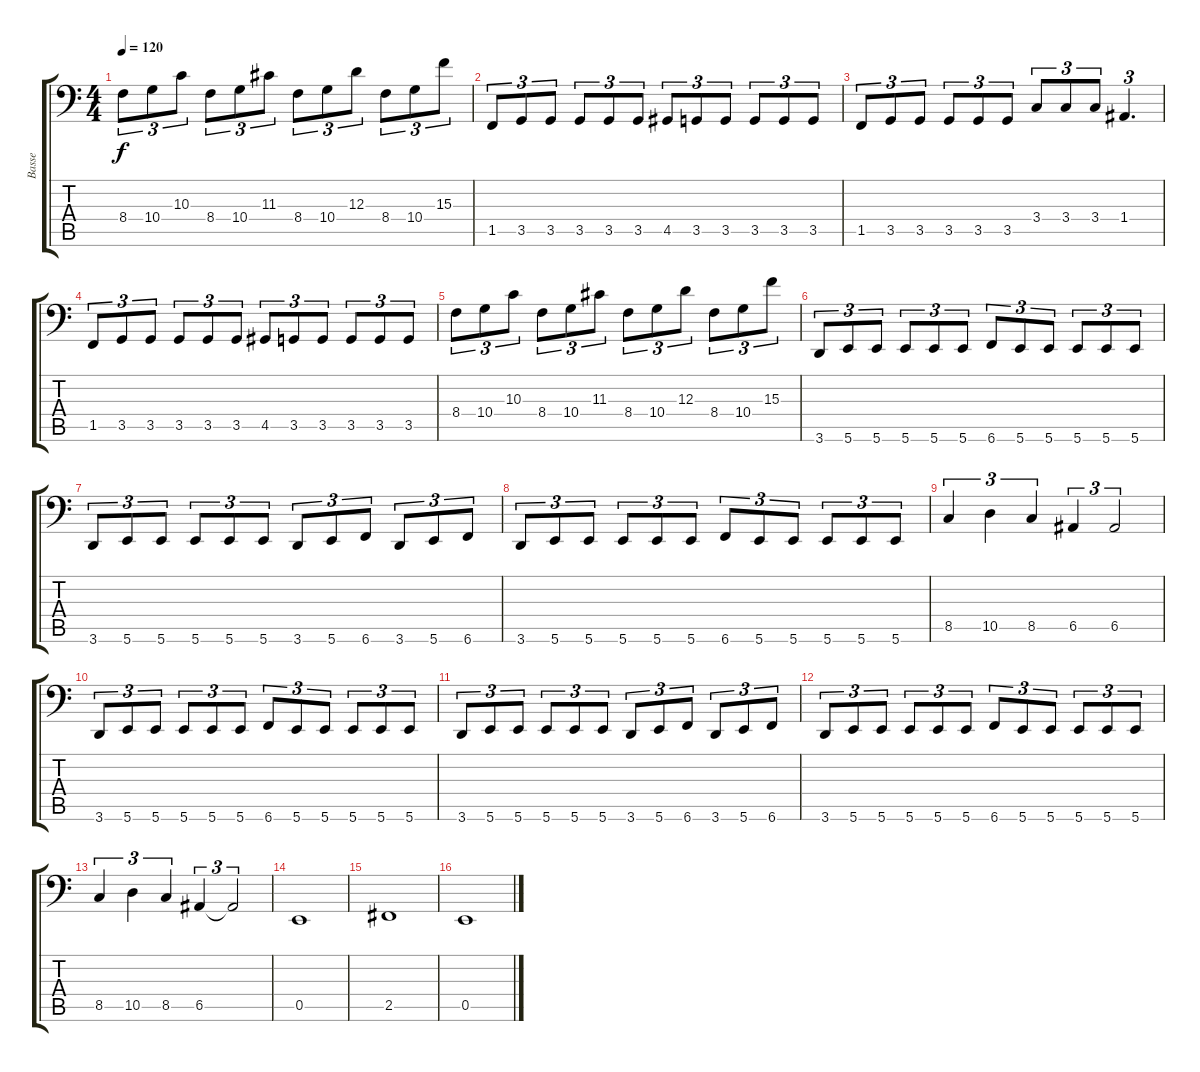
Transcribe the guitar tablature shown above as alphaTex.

\track ("Basse" "Basse") {instrument electricbassfinger}
\staff {score tabs}
\tuning (C3 G2 D2 A1 E1 B0) {hide}
\ts (4 4)
\tempo 120
\clef f4
\ks c
8.4.8{tu (3 2) dy f} 10.4.8{tu (3 2)} 10.3.8{tu (3 2)} 8.4.8{tu (3 2)} 10.4.8{tu (3 2)} 11.3.8{tu (3 2)} 8.4.8{tu (3 2)} 10.4.8{tu (3 2)} 12.3.8{tu (3 2)} 8.4.8{tu (3 2)} 10.4.8{tu (3 2)} 15.3.8{tu (3 2)} |
1.5.8{tu (3 2)} 3.5.8{tu (3 2)} 3.5.8{tu (3 2)} 3.5.8{tu (3 2)} 3.5.8{tu (3 2)} 3.5.8{tu (3 2)} 4.5.8{tu (3 2)} 3.5.8{tu (3 2)} 3.5.8{tu (3 2)} 3.5.8{tu (3 2)} 3.5.8{tu (3 2)} 3.5.8{tu (3 2)} |
1.5.8{tu (3 2)} 3.5.8{tu (3 2)} 3.5.8{tu (3 2)} 3.5.8{tu (3 2)} 3.5.8{tu (3 2)} 3.5.8{tu (3 2)} 3.4.8{tu (3 2)} 3.4.8{tu (3 2)} 3.4.8{tu (3 2)} 1.4.4{d tu (3 2)} |
1.5.8{tu (3 2)} 3.5.8{tu (3 2)} 3.5.8{tu (3 2)} 3.5.8{tu (3 2)} 3.5.8{tu (3 2)} 3.5.8{tu (3 2)} 4.5.8{tu (3 2)} 3.5.8{tu (3 2)} 3.5.8{tu (3 2)} 3.5.8{tu (3 2)} 3.5.8{tu (3 2)} 3.5.8{tu (3 2)} |
8.4.8{tu (3 2)} 10.4.8{tu (3 2)} 10.3.8{tu (3 2)} 8.4.8{tu (3 2)} 10.4.8{tu (3 2)} 11.3.8{tu (3 2)} 8.4.8{tu (3 2)} 10.4.8{tu (3 2)} 12.3.8{tu (3 2)} 8.4.8{tu (3 2)} 10.4.8{tu (3 2)} 15.3.8{tu (3 2)} |
3.6.8{tu (3 2)} 5.6.8{tu (3 2)} 5.6.8{tu (3 2)} 5.6.8{tu (3 2)} 5.6.8{tu (3 2)} 5.6.8{tu (3 2)} 6.6.8{tu (3 2)} 5.6.8{tu (3 2)} 5.6.8{tu (3 2)} 5.6.8{tu (3 2)} 5.6.8{tu (3 2)} 5.6.8{tu (3 2)} |
3.6.8{tu (3 2)} 5.6.8{tu (3 2)} 5.6.8{tu (3 2)} 5.6.8{tu (3 2)} 5.6.8{tu (3 2)} 5.6.8{tu (3 2)} 3.6.8{tu (3 2)} 5.6.8{tu (3 2)} 6.6.8{tu (3 2)} 3.6.8{tu (3 2)} 5.6.8{tu (3 2)} 6.6.8{tu (3 2)} |
3.6.8{tu (3 2)} 5.6.8{tu (3 2)} 5.6.8{tu (3 2)} 5.6.8{tu (3 2)} 5.6.8{tu (3 2)} 5.6.8{tu (3 2)} 6.6.8{tu (3 2)} 5.6.8{tu (3 2)} 5.6.8{tu (3 2)} 5.6.8{tu (3 2)} 5.6.8{tu (3 2)} 5.6.8{tu (3 2)} |
8.5.4{tu (3 2)} 10.5.4{tu (3 2)} 8.5.4{tu (3 2)} 6.5.4{tu (3 2)} 6.5.2{tu (3 2)} |
3.6.8{tu (3 2)} 5.6.8{tu (3 2)} 5.6.8{tu (3 2)} 5.6.8{tu (3 2)} 5.6.8{tu (3 2)} 5.6.8{tu (3 2)} 6.6.8{tu (3 2)} 5.6.8{tu (3 2)} 5.6.8{tu (3 2)} 5.6.8{tu (3 2)} 5.6.8{tu (3 2)} 5.6.8{tu (3 2)} |
3.6.8{tu (3 2)} 5.6.8{tu (3 2)} 5.6.8{tu (3 2)} 5.6.8{tu (3 2)} 5.6.8{tu (3 2)} 5.6.8{tu (3 2)} 3.6.8{tu (3 2)} 5.6.8{tu (3 2)} 6.6.8{tu (3 2)} 3.6.8{tu (3 2)} 5.6.8{tu (3 2)} 6.6.8{tu (3 2)} |
3.6.8{tu (3 2)} 5.6.8{tu (3 2)} 5.6.8{tu (3 2)} 5.6.8{tu (3 2)} 5.6.8{tu (3 2)} 5.6.8{tu (3 2)} 6.6.8{tu (3 2)} 5.6.8{tu (3 2)} 5.6.8{tu (3 2)} 5.6.8{tu (3 2)} 5.6.8{tu (3 2)} 5.6.8{tu (3 2)} |
8.5.4{tu (3 2)} 10.5.4{tu (3 2)} 8.5.4{tu (3 2)} 6.5.4{tu (3 2)} 6.5{t}.2{tu (3 2)} |
0.5.1 |
2.5.1 |
0.5.1
